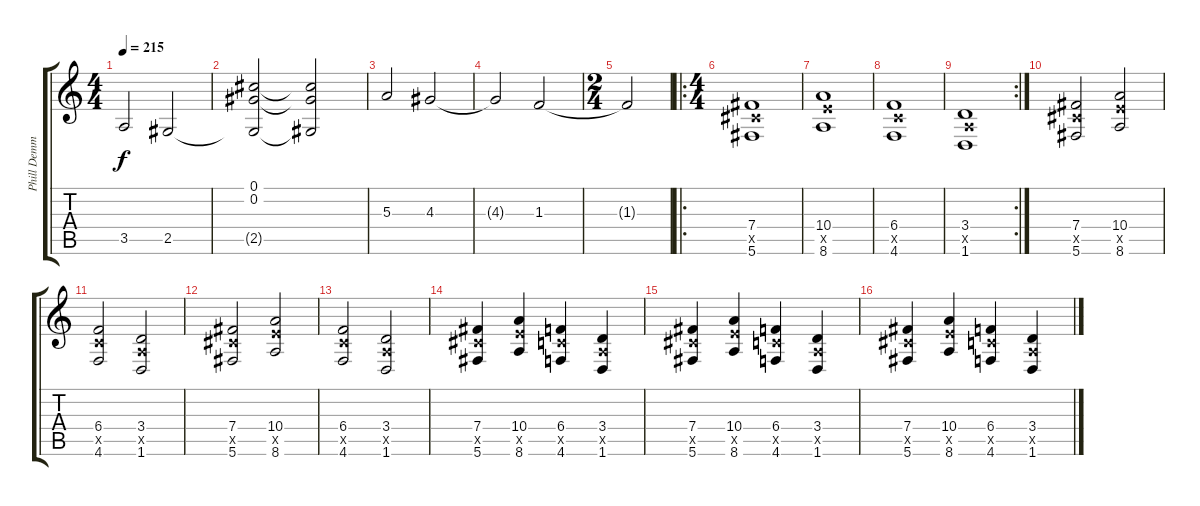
\track ("Phill Demmel" "Phill Demm") {instrument distortionguitar}
\staff {score tabs}
\tuning (Db4 Ab3 E3 B2 Gb2 Db2) {hide}
\ts (4 4)
\tempo 215
\clef g2
\ks c
3.5.2{dy f} 2.5.2 |
(0.1 0.2 2.5{t}).2 (0.1{t} 0.2{t} 2.5{t}).2 |
5.3.2 4.3.2 |
4.3{t}.2 1.3.2 |
\ts (2 4)
1.3{t}.2 |
\ro
\ts (4 4)
(7.4 7.5{x} 5.6).1 |
(10.4 10.5{x} 8.6).1 |
(6.4 6.5{x} 4.6).1 |
\rc 2
(3.4 3.5{x} 1.6).1 |
(7.4 7.5{x} 5.6).2 (10.4 10.5{x} 8.6).2 |
(6.4 6.5{x} 4.6).2 (3.4 3.5{x} 1.6).2 |
(7.4 7.5{x} 5.6).2 (10.4 10.5{x} 8.6).2 |
(6.4 6.5{x} 4.6).2 (3.4 3.5{x} 1.6).2 |
(7.4 7.5{x} 5.6).4 (10.4 10.5{x} 8.6).4 (6.4 6.5{x} 4.6).4 (3.4 3.5{x} 1.6).4 |
(7.4 7.5{x} 5.6).4 (10.4 10.5{x} 8.6).4 (6.4 6.5{x} 4.6).4 (3.4 3.5{x} 1.6).4 |
(7.4 7.5{x} 5.6).4 (10.4 10.5{x} 8.6).4 (6.4 6.5{x} 4.6).4 (3.4 3.5{x} 1.6).4
